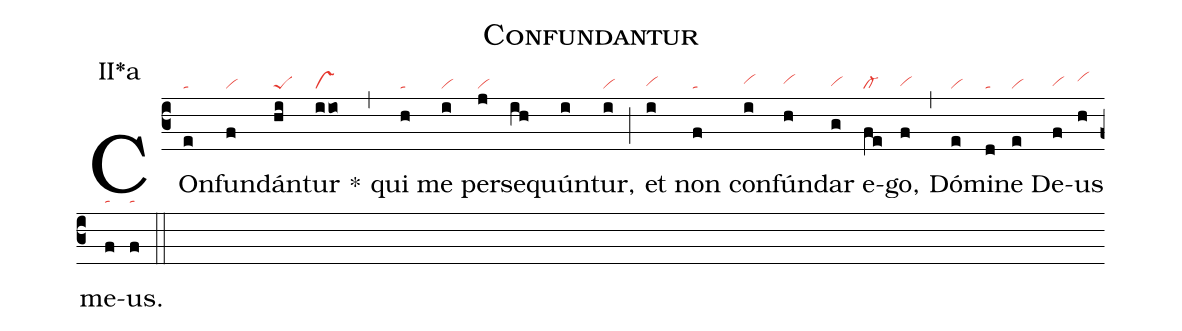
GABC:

name: Confundantur;
annotation: II*a;
mode: 2;
nabc-lines: 1;
%%
(c3)
COn(e|ta)fun(f|vi)dán(hi|peS)tur(iio|vs) *(,)
qui(h|ta) me(i|vi) per(j|vi)se(ih)quún(i)tur,(i|vi) (;)
et(i|vihg) non(f|ta) con(i|vihh)fún(h|vihh)dar(g|vihg) e(fe|cl-)go,(f|vihg) (,)
Dó(e|vi)mi(d|ta)ne(e|vi) De(f|vihg)us(h|vihi) me(f|ta)us.(f|ta) (::)
